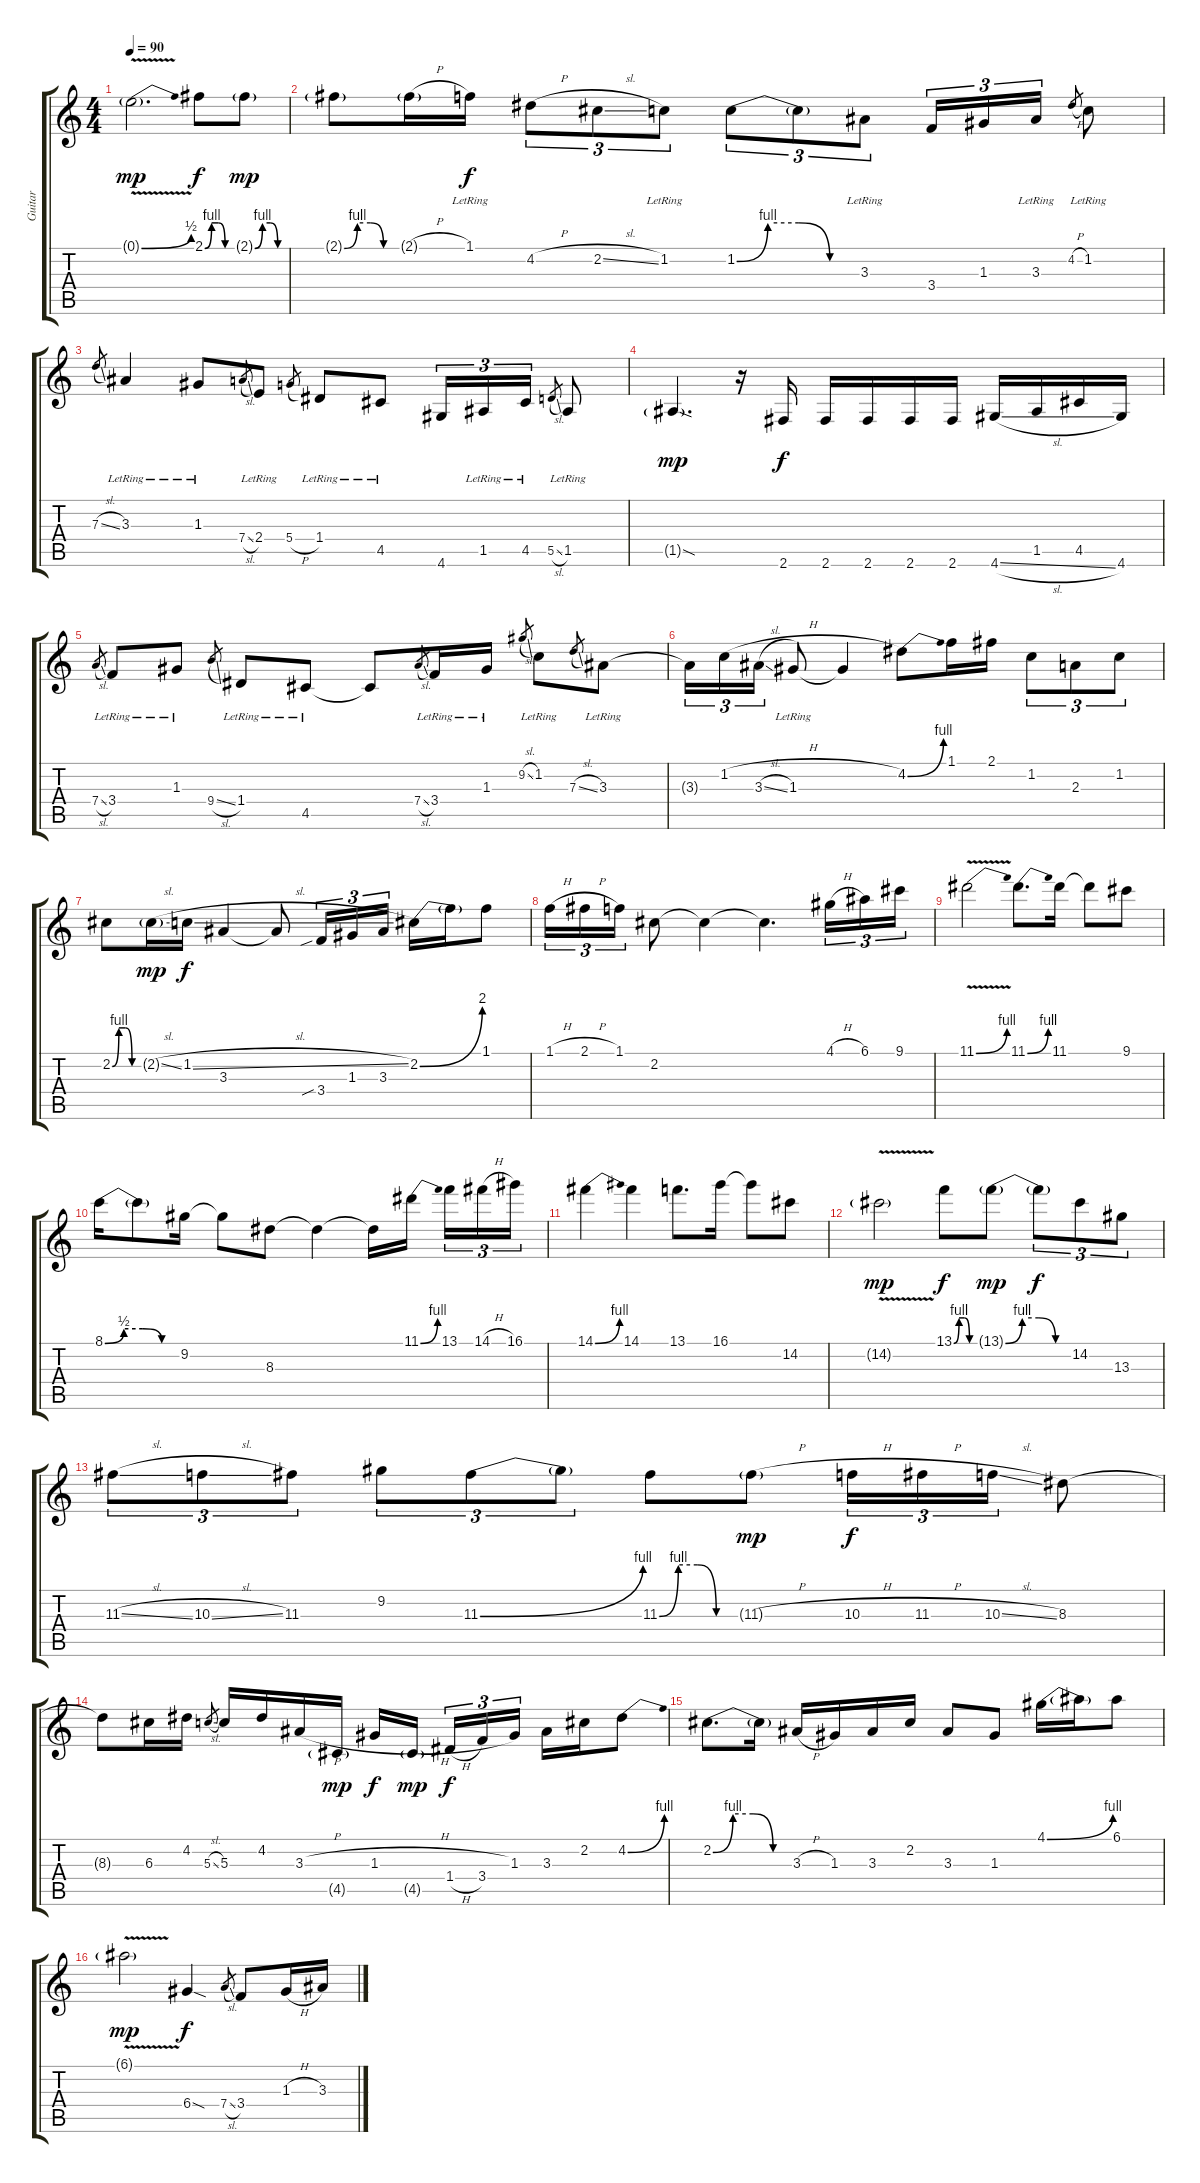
\track ("Guitar" "Guitar") {instrument acousticguitarsteel}
\staff {score tabs}
\tuning (E4 B3 G3 D3 A2 E2) {hide}
\ts (4 4)
\tempo 90
\clef g2
\ks c
0.1{be (bend 0 0 60 2) v g}.2{d dy mp} 2.1{be (custom 0 0 15 4 30 4 45 0 60 0)}.8{dy f} 2.1{be (custom 0 0 15 4 30 4 45 0 60 0) g}.8{dy mp} |
2.1{be (custom 0 0 15 4 30 4 45 0 60 0) g}.8 2.1{h g}.16 1.1{lr}.16{dy f} 4.2{h}.8{tu (3 2)} 2.2{sl}.8{tu (3 2)} 1.2{lr}.8{tu (3 2)} 1.2{be (custom 0 0 15 4 30 4 45 0 60 0)}.8{tu (3 2)} 1.2{t}.8{tu (3 2)} 3.3{lr}.8{tu (3 2)} 3.4.16{tu (3 2)} 1.3.16{tu (3 2)} 3.3{lr}.16{tu (3 2)} 4.2{h}.8{gr} 1.2{lr}.8 |
7.3{sl}.8{gr} 3.3{lr}.4 1.3{lr}.8 7.4{sl}.8{gr} 2.4{lr}.8 5.4{h}.8{gr} 1.4{lr}.8 4.5{lr}.8 4.6.16{tu (3 2)} 1.5{lr}.16{tu (3 2)} 4.5{lr}.16{tu (3 2)} 5.5{sl}.8{gr} 1.5{lr}.8 |
1.5{sod g}.4{d dy mp} r.16 2.6.16{dy f} 2.6.16 2.6.16 2.6.16 2.6.16 4.6{sl}.16 1.5.16 4.5.16 4.6.16 |
7.4{sl}.8{gr} 3.4{lr}.8 1.3{lr}.8 9.4{sl}.8{gr} 1.4{lr}.8 4.5{lr}.8 4.5{t}.8 7.4{sl}.8{gr} 3.4{lr}.16 1.3{lr}.16 9.2{sl}.8{gr} 1.2{lr}.8 7.3{sl}.8{gr} 3.3{lr}.8 |
3.3{t}.16{tu (3 2)} 1.2{h}.16{tu (3 2)} 3.3{sl}.16{tu (3 2)} 1.3{lr}.8 1.3{t}.4 4.2{be (bend 0 0 60 4)}.8 1.1.16 2.1.16 1.2.8{tu (3 2)} 2.3.8{tu (3 2)} 1.2.8{tu (3 2)} |
2.2{be (custom 0 0 15 4 30 4 45 0 60 0)}.8 2.2{sl g}.16{dy mp} 1.2{sl}.16{dy f} 3.3.4 3.3{t}.8 3.4{sib}.16{tu (3 2)} 1.3.16{tu (3 2)} 3.3.16{tu (3 2)} 2.2{be (bend 0 0 60 8)}.16 2.2{t}.16 1.1.8 |
1.1{h}.16{tu (3 2)} 2.1{h}.16{tu (3 2)} 1.1.16{tu (3 2)} 2.2.8 2.2{t}.4 2.2{t}.4{d} 4.1{h}.16{tu (3 2)} 6.1.16{tu (3 2)} 9.1.16{tu (3 2)} |
11.1{be (bend 0 0 60 4) v}.2 11.1{be (bend 0 0 60 4)}.8{d} 11.1.16 11.1{t}.8 9.1.8 |
8.1{be (custom 0 0 15 2 30 2 45 0 60 0)}.16 8.1{t}.8 9.2.16 9.2{t}.8 8.3.8 8.3{t}.4 8.3{t}.16 11.1{be (bend 0 0 60 4)}.16{beam splitsecondary} 13.1.16{tu (3 2)} 14.1{h}.16{tu (3 2)} 16.1.16{tu (3 2)} |
14.1{be (bend 0 0 60 4)}.4 14.1.4 13.1.8{d} 16.1.16 16.1{t}.8 14.2.8 |
14.2{v g}.2{dy mp} 13.1{be (custom 0 0 15 4 30 4 45 0 60 0)}.8{dy f} 13.1{be (custom 0 0 15 4 30 4 45 0 60 0) g}.8{dy mp} 13.1{t}.8{tu (3 2) dy f} 14.2.8{tu (3 2)} 13.3.8{tu (3 2)} |
11.3{sl}.8{tu (3 2)} 10.3{sl}.8{tu (3 2)} 11.3.8{tu (3 2)} 9.2.8{tu (3 2)} 11.3{be (bend 0 0 60 4)}.8{tu (3 2)} 11.3{t}.8{tu (3 2)} 11.3{be (custom 0 0 15 4 30 4 45 0 60 0)}.8 11.3{h g}.8{dy mp} 10.3{h}.16{tu (3 2) dy f} 11.3{h}.16{tu (3 2)} 10.3{sl}.16{tu (3 2)} 8.3.8 |
8.3{t}.8 6.3.16 4.2.16 5.3{sl}.8{gr} 5.3.16 4.2.16 3.3{h}.16 4.5{g}.16{dy mp} 1.3{h}.16{dy f} 4.5{g}.16{dy mp beam splitsecondary} 1.4{h}.16{tu (3 2) dy f} 3.4.16{tu (3 2)} 1.3.16{tu (3 2)} 3.3.16 2.2.16 4.2{be (bend 0 0 60 4)}.8 |
2.2{be (custom 0 0 15 4 30 4 45 0 60 0)}.8{d} 2.2{t}.16 3.3{h}.16 1.3.16 3.3.16 2.2.16 3.3.8 1.3.8 4.1{be (bend 0 0 60 4)}.16 4.1{t}.16 6.1.8 |
6.1{v g}.2{dy mp} 6.4{sod}.4{dy f} 7.4{sl}.8{gr} 3.4.8 1.3{h}.16 3.3.16
